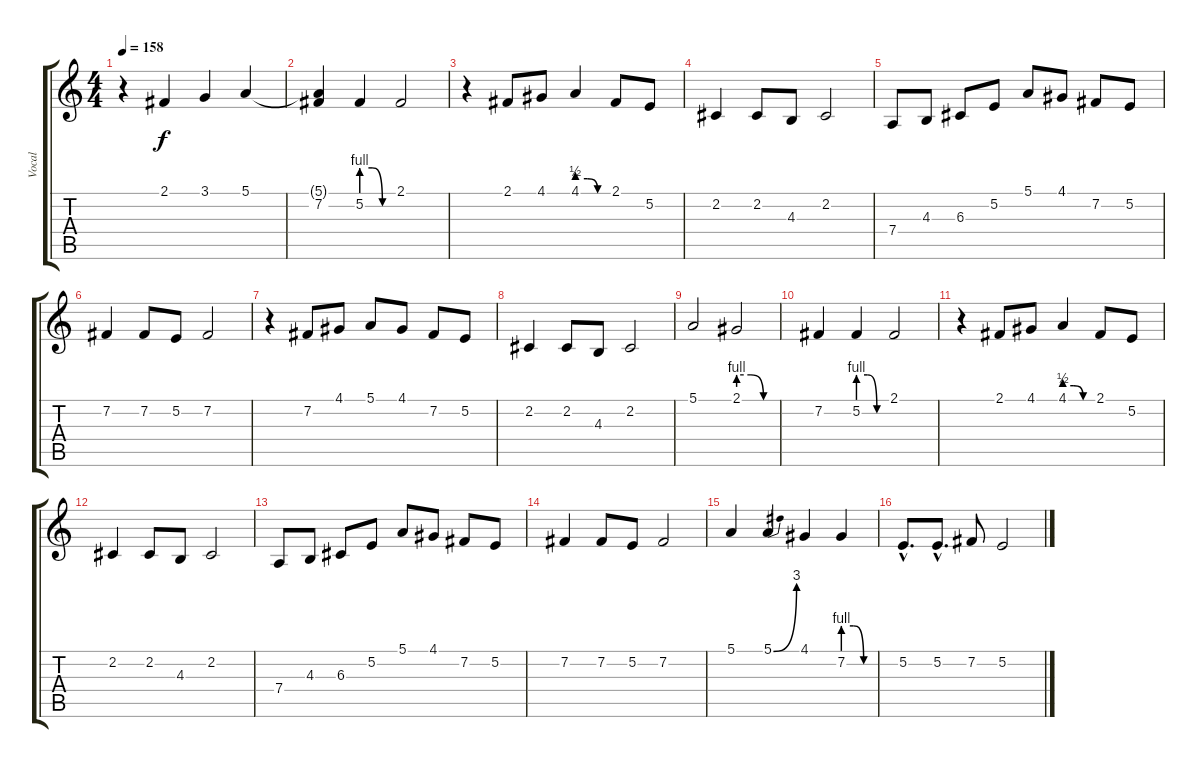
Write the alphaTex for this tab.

\track ("Vocal" "Vocal") {instrument lead6voice}
\staff {score tabs}
\tuning (E4 B3 G3 D3 A2 E2) {hide}
\ts (4 4)
\tempo 158
\clef g2
\ks c
r.4{dy f} 2.1.4 3.1.4 5.1.4 |
(5.1{t} 7.2).4 5.2{be (custom 0 4 20 4 40 0 60 0)}.4 2.1.2 |
r.4 2.1.8 4.1.8 4.1{be (custom 0 2 20 2 40 0 60 0)}.4 2.1.8 5.2.8 |
2.2.4 2.2.8 4.3.8 2.2.2 |
7.4.8 4.3.8 6.3.8 5.2.8 5.1.8 4.1.8 7.2.8 5.2.8 |
7.2.4 7.2.8 5.2.8 7.2.2 |
r.4 7.2.8 4.1.8 5.1.8 4.1.8 7.2.8 5.2.8 |
2.2.4 2.2.8 4.3.8 2.2.2 |
5.1.2 2.1{be (custom 0 4 20 4 40 0 60 0)}.2 |
7.2.4 5.2{be (custom 0 4 20 4 40 0 60 0)}.4 2.1.2 |
r.4 2.1.8 4.1.8 4.1{be (custom 0 2 20 2 40 0 60 0)}.4 2.1.8 5.2.8 |
2.2.4 2.2.8 4.3.8 2.2.2 |
7.4.8 4.3.8 6.3.8 5.2.8 5.1.8 4.1.8 7.2.8 5.2.8 |
7.2.4 7.2.8 5.2.8 7.2.2 |
5.1.4 5.1{be (bend 0 0 60 12)}.4 4.1.4 7.2{be (custom 0 4 20 4 40 0 60 0)}.4 |
5.2{hac}.8{d} 5.2{hac}.8{d} 7.2.8 5.2.2
